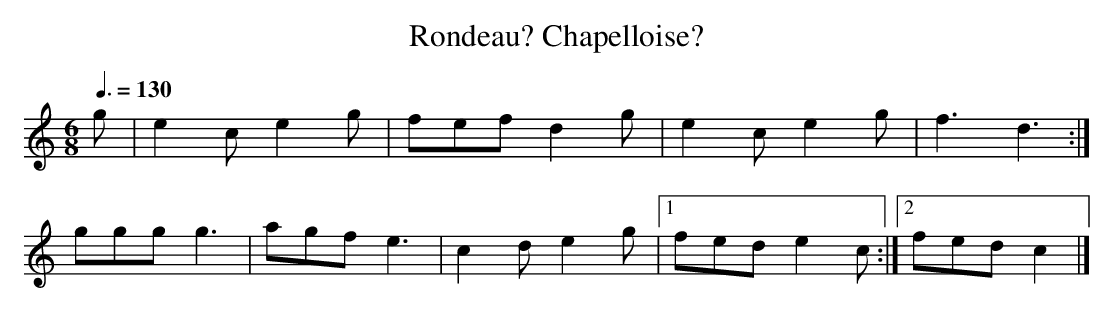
X:1
T:Rondeau? Chapelloise?
L:1/8
M:6/8
Q:3/8=130
K:C
g|e2c e2g|fef d2g|e2c e2g|f3 d3:|
ggg g3|agf e3|c2d e2g|1 fed e2c:|2 fed c2|]
